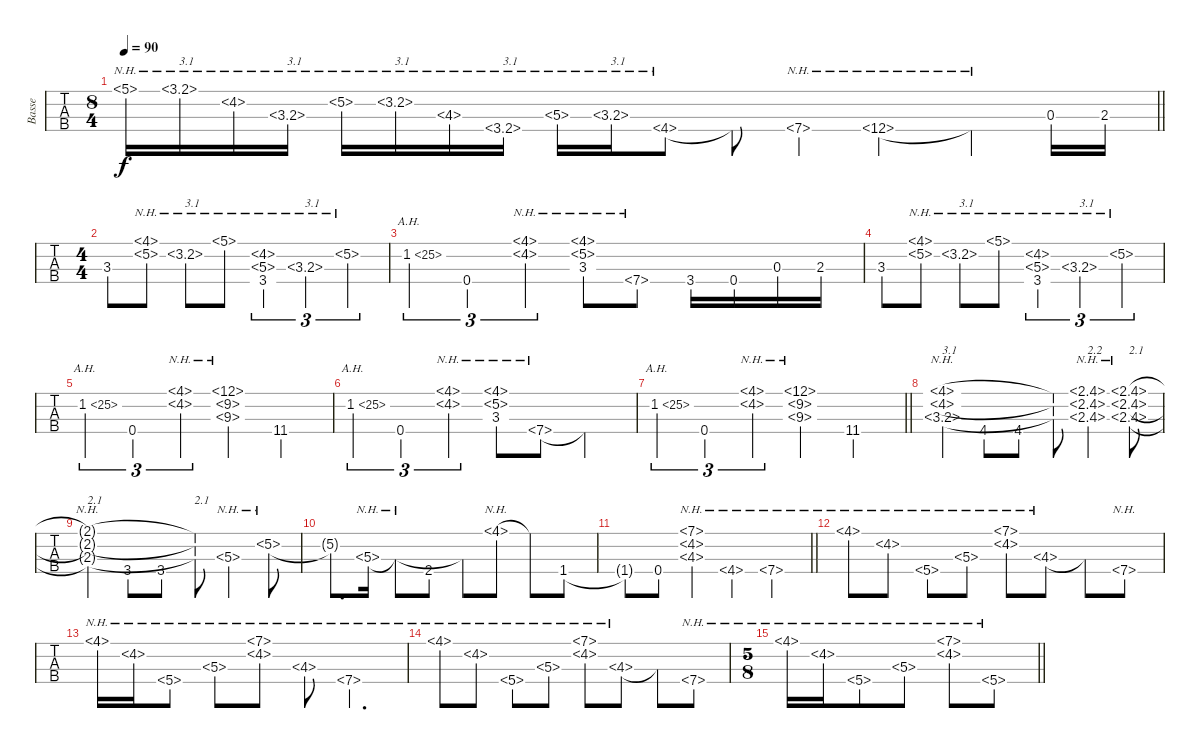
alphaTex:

\track ("Basse" "Basse") {mute instrument electricbassfinger}
\staff {tabs}
\tuning (G2 D2 A1 E1) {hide}
\ts (8 4)
\tempo 90
\clef f4
\barLineRight lightlight
\ks c
5.1{nh}.16{dy f instrument electricbassfinger} 3.1{nh}.16{txt "3.1"} 4.2{nh}.16 3.3{nh}.16{txt "3.1"} 5.2{nh}.16 3.2{nh}.16{txt "3.1"} 4.3{nh}.16 3.4{nh}.16{txt "3.1"} 5.3{nh}.16 3.3{nh}.16{txt "3.1"} 4.4{nh}.8 4.4{t}.8 7.4{nh}.4 12.4{nh}.2 12.4{nh t}.4 0.3.16 2.3.16 |
\ts (4 4)
3.3.8 (4.1{nh} 5.2{nh}).8 3.2{nh}.8{txt "3.1"} 5.1{nh}.8 (4.2{nh} 5.3{nh} 3.4).4{tu (3 2)} 3.3{nh}.4{tu (3 2) txt "3.1"} 5.2{nh}.4{tu (3 2)} |
1.2{ah 24}.4{tu (3 2)} 0.4.4{tu (3 2)} (4.1{nh} 4.2{nh}).4{tu (3 2)} (4.1{nh} 5.2{nh} 3.3).8 7.4{nh}.8 3.4.16 0.4.16 0.3.16 2.3.16 |
3.3.8 (4.1{nh} 5.2{nh}).8 3.2{nh}.8{txt "3.1"} 5.1{nh}.8 (4.2{nh} 5.3{nh} 3.4).4{tu (3 2)} 3.3{nh}.4{tu (3 2) txt "3.1"} 5.2{nh}.4{tu (3 2)} |
1.2{ah 24}.4{tu (3 2)} 0.4.4{tu (3 2)} (4.1{nh} 4.2{nh}).4{tu (3 2)} (12.1{nh} 9.2{nh} 9.3{nh}).4 11.4.4 |
1.2{ah 24}.4{tu (3 2)} 0.4.4{tu (3 2)} (4.1{nh} 4.2{nh}).4{tu (3 2)} (4.1{nh} 5.2{nh} 3.3).8 7.4{nh}.8 7.4{t}.4 |
\barLineRight lightlight
1.2{ah 24}.4{tu (3 2)} 0.4.4{tu (3 2)} (4.1{nh} 4.2{nh}).4{tu (3 2)} (12.1{nh} 9.2{nh} 9.3{nh}).4 11.4.4 |
(4.1{nh} 4.2{nh} 3.3{nh}).4{txt "3.1"} 4.4.8 4.4.8 (4.1{t} 4.2{t} 3.3{t}).8 (2.1{nh} 2.2{nh} 2.3{nh}).4{txt "2.2"} (2.1{nh} 2.2{nh} 2.3{nh}).8{txt "2.1"} |
(2.1{nh t} 2.2{nh t} 2.3{nh t}).4{txt "2.1"} 3.4.8 3.4.8 (2.1{t} 2.2{t} 2.3{t}).8{txt "2.1"} 5.3{nh}.4 5.2{nh}.8 |
5.2{t}.8{d} 5.3{nh}.16 5.3{nh t}.8 2.4.8 5.3{t}.8 4.1{nh}.8 4.1{t}.8 1.4.8 |
\barLineRight lightlight
1.4{t}.8 0.4.8 (7.1{nh} 4.2{nh} 4.3{nh}).4 4.4{nh}.4 7.4{nh}.4 |
4.1{nh}.8 4.2{nh}.8 5.4{nh}.8 5.3{nh}.8 (7.1{nh} 4.2{nh}).8 4.3{nh}.8 4.3{t}.8 7.4{nh}.8 |
4.1{nh}.16 4.2{nh}.16 5.4{nh}.8 5.3{nh}.8 (7.1{nh} 4.2{nh}).8 4.3{nh}.8 7.4{nh}.4{d} |
4.1{nh}.8 4.2{nh}.8 5.4{nh}.8 5.3{nh}.8 (7.1{nh} 4.2{nh}).8 4.3{nh}.8 4.3{t}.8 7.4{nh}.8 |
\ts (5 8)
\barLineRight lightlight
4.1{nh}.16 4.2{nh}.16 5.4{nh}.8 5.3{nh}.8 (7.1{nh} 4.2{nh}).8 5.4{nh}.8
